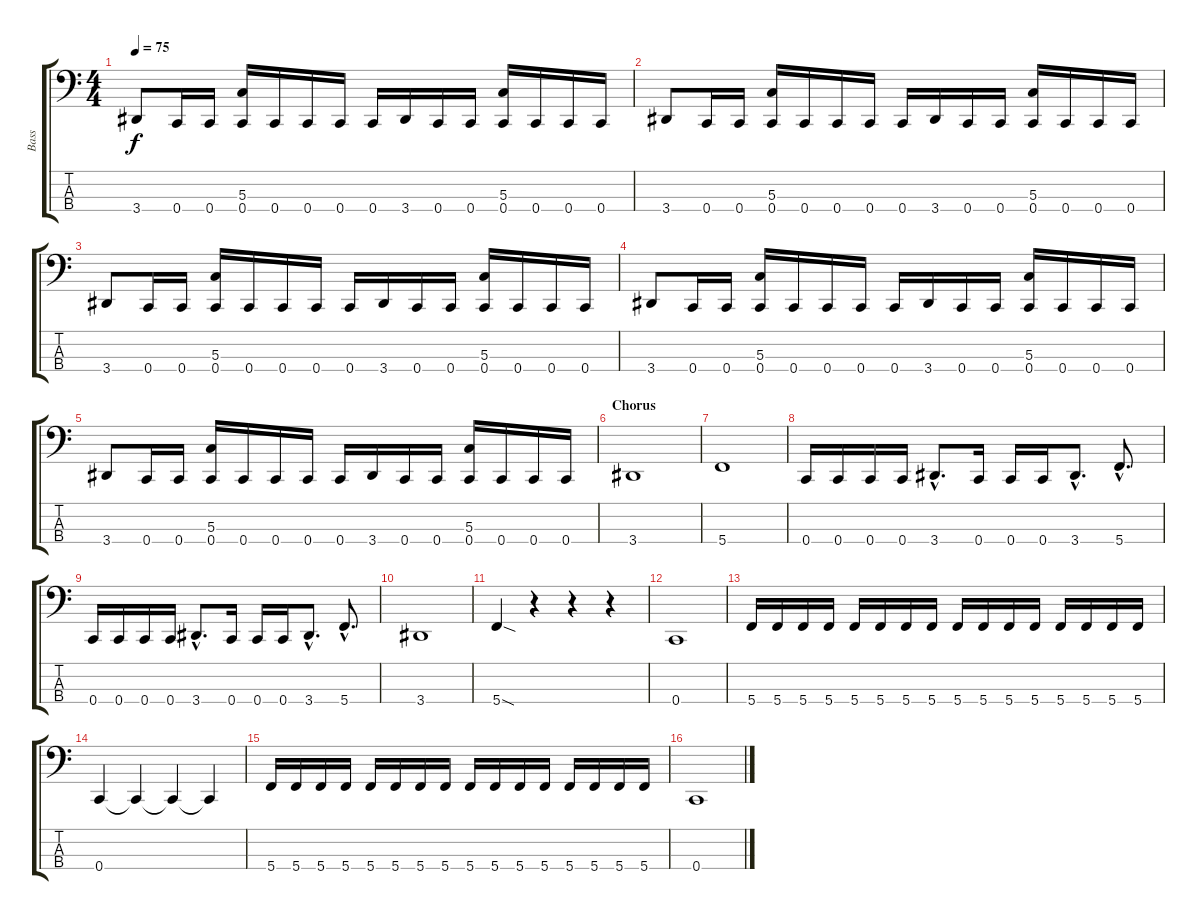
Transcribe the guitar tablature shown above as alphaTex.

\track ("Bass" "Bass") {instrument electricbassfinger}
\staff {score tabs}
\tuning (F2 C2 G1 C1) {hide}
\ts (4 4)
\tempo 75
\clef f4
\ks c
3.4.8{dy f} 0.4.16 0.4.16 (5.3 0.4).16 0.4.16 0.4.16 0.4.16 0.4.16 3.4.16 0.4.16 0.4.16 (5.3 0.4).16 0.4.16 0.4.16 0.4.16 |
3.4.8 0.4.16 0.4.16 (5.3 0.4).16 0.4.16 0.4.16 0.4.16 0.4.16 3.4.16 0.4.16 0.4.16 (5.3 0.4).16 0.4.16 0.4.16 0.4.16 |
3.4.8 0.4.16 0.4.16 (5.3 0.4).16 0.4.16 0.4.16 0.4.16 0.4.16 3.4.16 0.4.16 0.4.16 (5.3 0.4).16 0.4.16 0.4.16 0.4.16 |
3.4.8 0.4.16 0.4.16 (5.3 0.4).16 0.4.16 0.4.16 0.4.16 0.4.16 3.4.16 0.4.16 0.4.16 (5.3 0.4).16 0.4.16 0.4.16 0.4.16 |
3.4.8 0.4.16 0.4.16 (5.3 0.4).16 0.4.16 0.4.16 0.4.16 0.4.16 3.4.16 0.4.16 0.4.16 (5.3 0.4).16 0.4.16 0.4.16 0.4.16 |
\section ("" "Chorus")
3.4.1 |
5.4.1 |
0.4.16 0.4.16 0.4.16 0.4.16 3.4{hac}.8{d} 0.4.16 0.4.16 0.4.16 3.4{hac}.8{d} 5.4{hac}.8{d} |
0.4.16 0.4.16 0.4.16 0.4.16 3.4{hac}.8{d} 0.4.16 0.4.16 0.4.16 3.4{hac}.8{d} 5.4{hac}.8{d} |
3.4.1 |
5.4{sod}.4 r.4 r.4 r.4 |
0.4.1 |
5.4.16 5.4.16 5.4.16 5.4.16 5.4.16 5.4.16 5.4.16 5.4.16 5.4.16 5.4.16 5.4.16 5.4.16 5.4.16 5.4.16 5.4.16 5.4.16 |
0.4.4 0.4{t}.4 0.4{t}.4 0.4{t}.4 |
5.4.16 5.4.16 5.4.16 5.4.16 5.4.16 5.4.16 5.4.16 5.4.16 5.4.16 5.4.16 5.4.16 5.4.16 5.4.16 5.4.16 5.4.16 5.4.16 |
0.4.1
